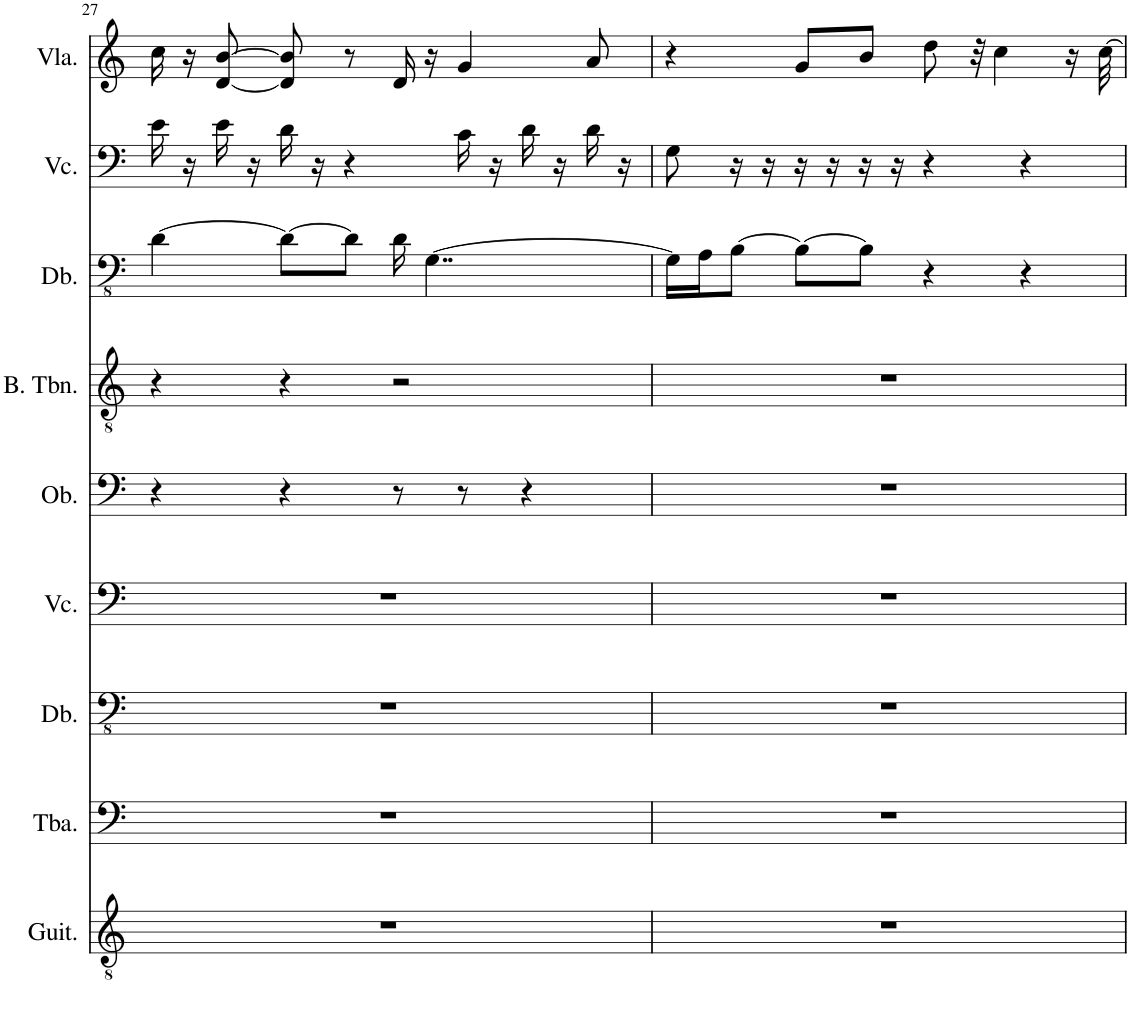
**kern	**kern	**kern	**kern	**kern	**kern	**kern	**kern	**kern
*part9	*part8	*part7	*part6	*part5	*part4	*part3	*part2	*part1
*staff9	*staff8	*staff7	*staff6	*staff5	*staff4	*staff3	*staff2	*staff1
*I"Classical Guitar	*I"Tuba	*I"Double Bass	*I"Violoncello	*I"Oboe	*I"Bass Trombone	*I"Double Bass	*I"Violoncello	*I"Viola
*I'Guit.	*I'Tba.	*I'Db.	*I'Vc.	*I'Ob.	*I'B. Tbn.	*I'Db.	*I'Vc.	*I'Vla.
!!LO:PB:g=z
*clefGv2	*clefF4	*clefFv4	*clefF4	*clefF4	*clefGv2	*clefFv4	*clefF4	*clefG2
*	*	*Trd7c12	*	*Trd-14c-24	*	*Trd7c12	*	*
*k[]	*k[]	*k[]	*k[]	*k[]	*k[]	*k[]	*k[]	*k[]
*M4/4	*M4/4	*M4/4	*M4/4	*M4/4	*M4/4	*M4/4	*M4/4	*M4/4
=27	=27	=27	=27	=27	=27	=27	=27	=27
1r	1r	1r	1r	4r	4r	[4D\	16e\	16cc\
.	.	.	.	.	.	.	16r	16r
.	.	.	.	.	.	.	16e\	[8d/ [8b/
.	.	.	.	.	.	.	16r	.
.	.	.	.	4r	4r	8D\L_	16d\	8d/] 8b/]
.	.	.	.	.	.	.	16r	.
.	.	.	.	.	.	8D\J]	4r	8r
.	.	.	.	8r	2r	16D\	.	16d/
.	.	.	.	.	.	[4..GG\	.	16r
.	.	.	.	8r	.	.	16c\	4g/
.	.	.	.	.	.	.	16r	.
.	.	.	.	4r	.	.	16d\	.
.	.	.	.	.	.	.	16r	.
.	.	.	.	.	.	.	16d\	8a/
.	.	.	.	.	.	.	16r	.
=28	=28	=28	=28	=28	=28	=28	=28	=28
1r	1r	1r	1r	1r	1r	16GG\LL]	8G\	4r
.	.	.	.	.	.	16AA\J	.	.
.	.	.	.	.	.	[8BB\J	16r	.
.	.	.	.	.	.	.	16r	.
.	.	.	.	.	.	8BB\L_	16r	8g/L
.	.	.	.	.	.	.	16r	.
.	.	.	.	.	.	8BB\J]	16r	8b/J
.	.	.	.	.	.	.	16r	.
.	.	.	.	.	.	4r	4r	8dd\
.	.	.	.	.	.	.	.	32r
.	.	.	.	.	.	.	.	4cc\
.	.	.	.	.	.	4r	4r	.
.	.	.	.	.	.	.	.	16r
.	.	.	.	.	.	.	.	[32cc\
=	=	=	=	=	=	=	=	=
*-	*-	*-	*-	*-	*-	*-	*-	*-
